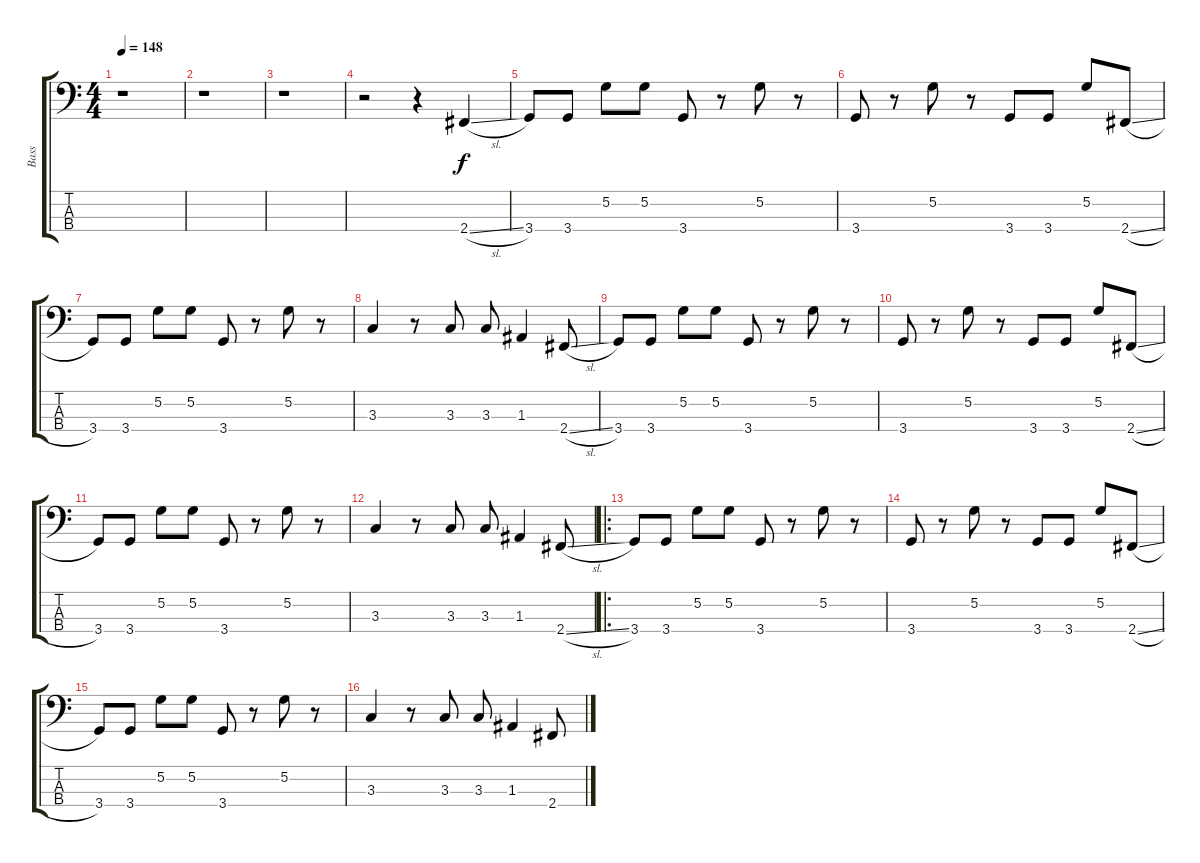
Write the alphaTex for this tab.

\track ("Bass" "Bass") {instrument electricbassfinger}
\staff {score tabs}
\tuning (G2 D2 A1 E1) {hide}
\ts (4 4)
\tempo 148
\clef f4
\ks c
r.1{dy f instrument electricbassfinger} |
r.1 |
r.1 |
r.2 r.4 2.4{sl}.4 |
3.4.8 3.4.8 5.2.8 5.2.8 3.4.8 r.8 5.2.8 r.8 |
3.4.8 r.8 5.2.8 r.8 3.4.8 3.4.8 5.2.8 2.4{sl}.8 |
3.4.8 3.4.8 5.2.8 5.2.8 3.4.8 r.8 5.2.8 r.8 |
3.3.4 r.8 3.3.8 3.3.8 1.3.4 2.4{sl}.8 |
3.4.8 3.4.8 5.2.8 5.2.8 3.4.8 r.8 5.2.8 r.8 |
3.4.8 r.8 5.2.8 r.8 3.4.8 3.4.8 5.2.8 2.4{sl}.8 |
3.4.8 3.4.8 5.2.8 5.2.8 3.4.8 r.8 5.2.8 r.8 |
3.3.4 r.8 3.3.8 3.3.8 1.3.4 2.4{sl}.8 |
\ro
3.4.8 3.4.8 5.2.8 5.2.8 3.4.8 r.8 5.2.8 r.8 |
3.4.8 r.8 5.2.8 r.8 3.4.8 3.4.8 5.2.8 2.4{sl}.8 |
3.4.8 3.4.8 5.2.8 5.2.8 3.4.8 r.8 5.2.8 r.8 |
3.3.4 r.8 3.3.8 3.3.8 1.3.4 2.4{sl}.8
